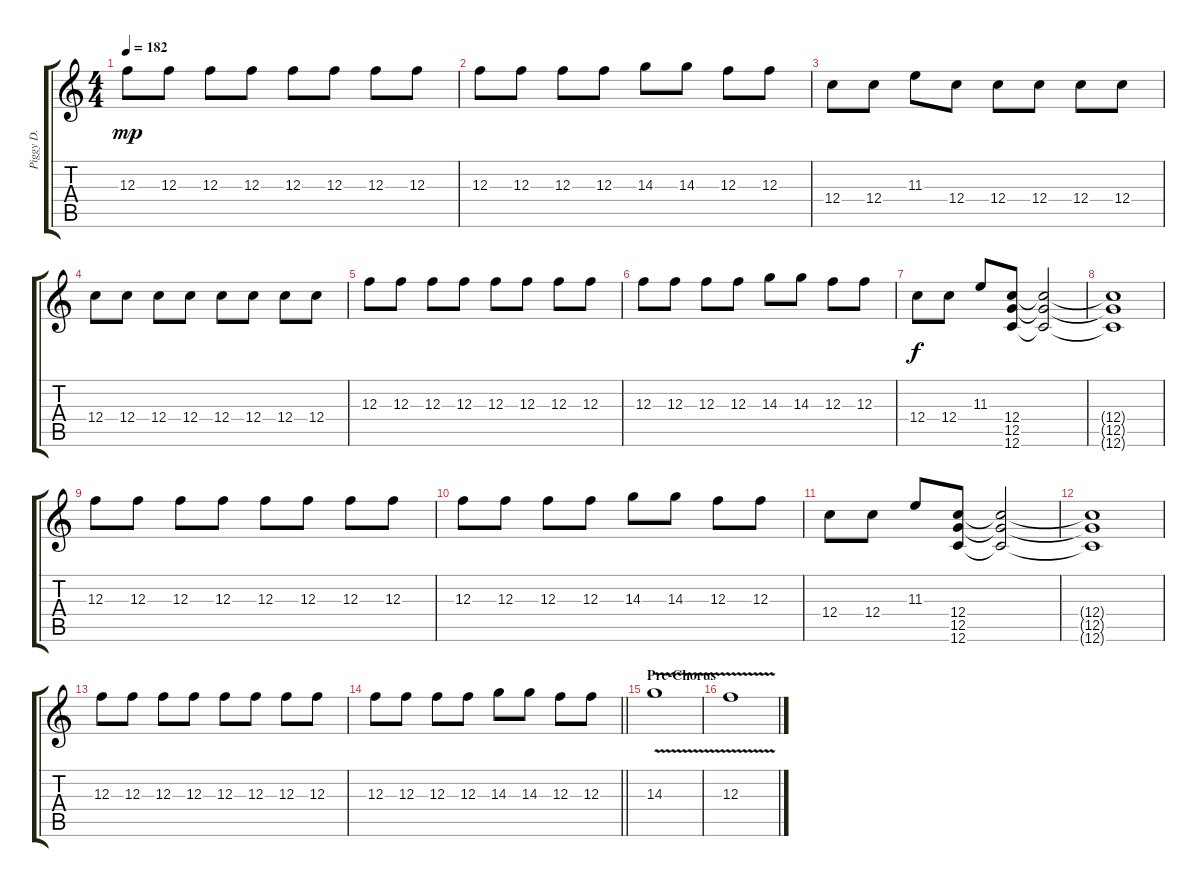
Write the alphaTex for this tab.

\track ("Piggy D." "Piggy D.") {instrument distortionguitar}
\staff {score tabs}
\tuning (D4 A3 F3 C3 G2 C2) {hide}
\ts (4 4)
\tempo 182
\clef g2
\ks c
12.3.8{dy mp} 12.3.8 12.3.8 12.3.8 12.3.8 12.3.8 12.3.8 12.3.8 |
12.3.8 12.3.8 12.3.8 12.3.8 14.3.8 14.3.8 12.3.8 12.3.8 |
12.4.8 12.4.8 11.3.8 12.4.8 12.4.8 12.4.8 12.4.8 12.4.8 |
12.4.8 12.4.8 12.4.8 12.4.8 12.4.8 12.4.8 12.4.8 12.4.8 |
12.3.8 12.3.8 12.3.8 12.3.8 12.3.8 12.3.8 12.3.8 12.3.8 |
12.3.8 12.3.8 12.3.8 12.3.8 14.3.8 14.3.8 12.3.8 12.3.8 |
12.4.8{dy f} 12.4.8 11.3.8 (12.4 12.5 12.6).8 (12.4{t} 12.5{t} 12.6{t}).2 |
(12.4{t} 12.5{t} 12.6{t}).1 |
12.3.8 12.3.8 12.3.8 12.3.8 12.3.8 12.3.8 12.3.8 12.3.8 |
12.3.8 12.3.8 12.3.8 12.3.8 14.3.8 14.3.8 12.3.8 12.3.8 |
12.4.8 12.4.8 11.3.8 (12.4 12.5 12.6).8 (12.4{t} 12.5{t} 12.6{t}).2 |
(12.4{t} 12.5{t} 12.6{t}).1 |
12.3.8 12.3.8 12.3.8 12.3.8 12.3.8 12.3.8 12.3.8 12.3.8 |
\barLineRight lightlight
12.3.8 12.3.8 12.3.8 12.3.8 14.3.8 14.3.8 12.3.8 12.3.8 |
\section ("" "Pre-Chorus")
14.3{v}.1 |
12.3{v}.1
